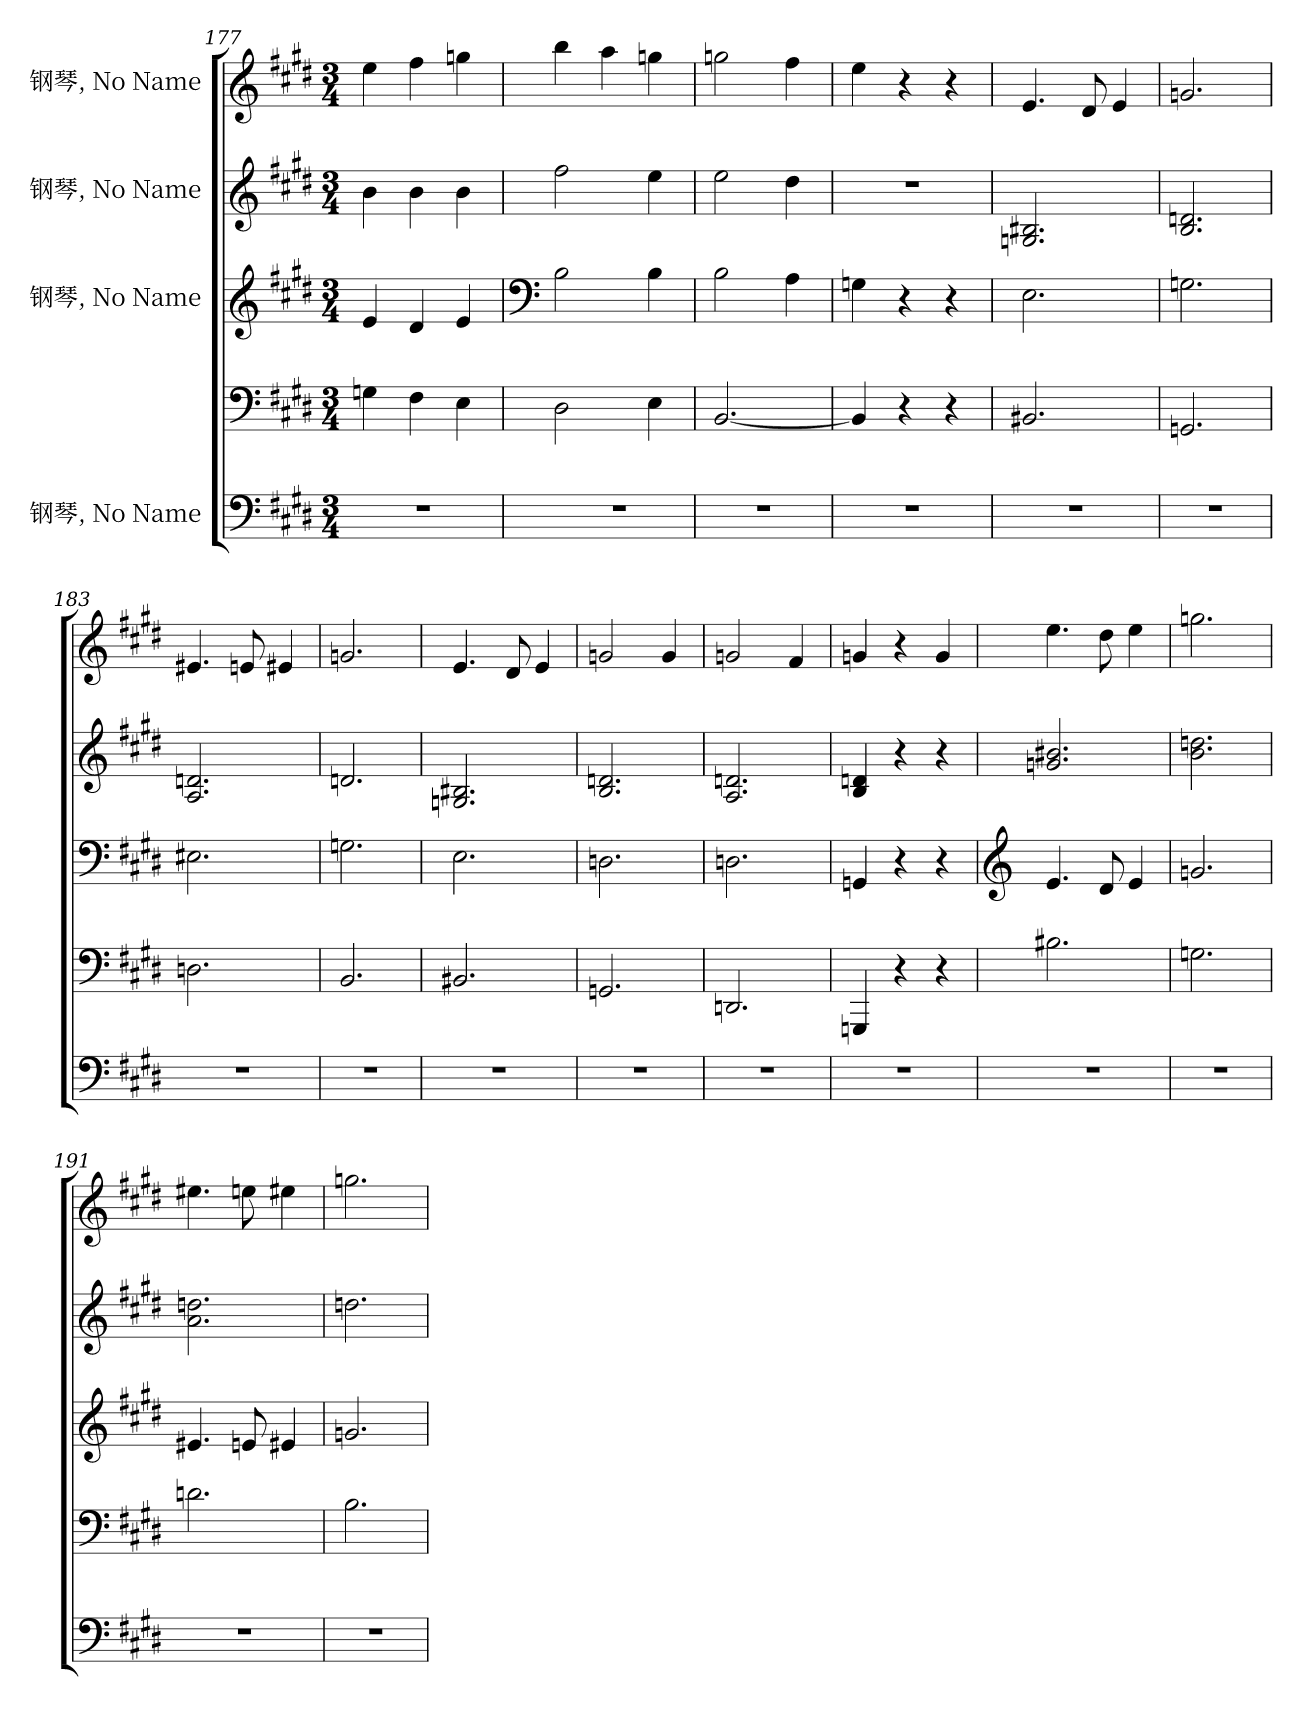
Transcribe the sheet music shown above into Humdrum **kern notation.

**kern	**kern	**kern	**kern	**kern
*part4	*part4	*part3	*part2	*part1
*staff5	*staff4	*staff3	*staff2	*staff1
*I"钢琴, No Name	*	*I"钢琴, No Name	*I"钢琴, No Name	*I"钢琴, No Name
*clefF4	*clefF4	*clefG2	*clefG2	*clefG2
*k[f#c#g#d#]	*k[f#c#g#d#]	*k[f#c#g#d#]	*k[f#c#g#d#]	*k[f#c#g#d#]
*M3/4	*M3/4	*M3/4	*M3/4	*M3/4
*MM202	*MM202	*MM202	*MM202	*MM202
=177	=177	=177	=177	=177
2.r	4Gn\	4e/	4b\	4ee\
.	4F#\	4d#/	4b\	4ff#\
.	4E\	4e/	4b\	4ggn\
=178	=178	=178	=178	=178
*	*	*clefF4	*	*
*	*	*	*	*MM202
2.r	2D#\	2B\	2ff#\	4bb\
.	.	.	.	4aa\
.	4E\	4B\	4ee\	4ggn\
=179	=179	=179	=179	=179
2.r	[2.BB/	2B\	2ee\	2ggn\
.	.	4A\	4dd#\	4ff#\
=180	=180	=180	=180	=180
2.r	4BB/]	4Gn\	2.r	4ee\
.	4r	4r	.	4r
.	4r	4r	.	4r
=181	=181	=181	=181	=181
*	*	*	*	*MM202
2.r	2.BB#X/	2.E\	2.Gn/ 2.B#X/	4.e/
.	.	.	.	8d#/
.	.	.	.	4e/
!!LO:PB:g=z
=182	=182	=182	=182	=182
*	*	*	*	*MM202
2.r	2.GGn/	2.Gn\	2.B/ 2.dn/	2.gn/
=183	=183	=183	=183	=183
*	*	*	*	*MM202
2.r	2.Dn\	2.E#X\	2.A/ 2.dn/	4.e#X/
.	.	.	.	8en/
.	.	.	.	4e#X/
=184	=184	=184	=184	=184
*	*	*	*	*MM202
2.r	2.BB/	2.Gn\	2.dn/	2.gn/
=185	=185	=185	=185	=185
*	*	*	*	*MM202
2.r	2.BB#X/	2.E\	2.Gn/ 2.B#X/	4.e/
.	.	.	.	8d#/
.	.	.	.	4e/
=186	=186	=186	=186	=186
*	*	*	*	*MM202
2.r	2.GGn/	2.Dn\	2.B/ 2.dn/	2gn/
.	.	.	.	4g/
=187	=187	=187	=187	=187
2.r	2.DDn/	2.Dn\	2.A/ 2.dn/	2gn/
.	.	.	.	4f#/
=188	=188	=188	=188	=188
2.r	4GGGn/	4GGn/	4B/ 4dn/	4gn/
*	*	*	*	*MM194
.	4r	4r	4r	4r
.	4r	4r	4r	4g/
=189	=189	=189	=189	=189
*	*	*clefG2	*	*
*	*	*	*	*MM202
2.r	2.B#X\	4.e/	2.gn/ 2.b#X/	4.ee\
.	.	8d#/	.	8dd#\
.	.	4e/	.	4ee\
=190	=190	=190	=190	=190
*	*	*	*	*MM202
2.r	2.Gn\	2.gn/	2.b\ 2.ddn\	2.ggn\
!!LO:LB:g=z
=191	=191	=191	=191	=191
*	*	*	*	*MM202
2.r	2.dn\	4.e#X/	2.a\ 2.ddn\	4.ee#X\
.	.	8en/	.	8een\
.	.	4e#X/	.	4ee#X\
=192	=192	=192	=192	=192
*	*	*	*	*MM202
2.r	2.B\	2.gn/	2.ddn\	2.ggn\
=	=	=	=	=
*-	*-	*-	*-	*-
